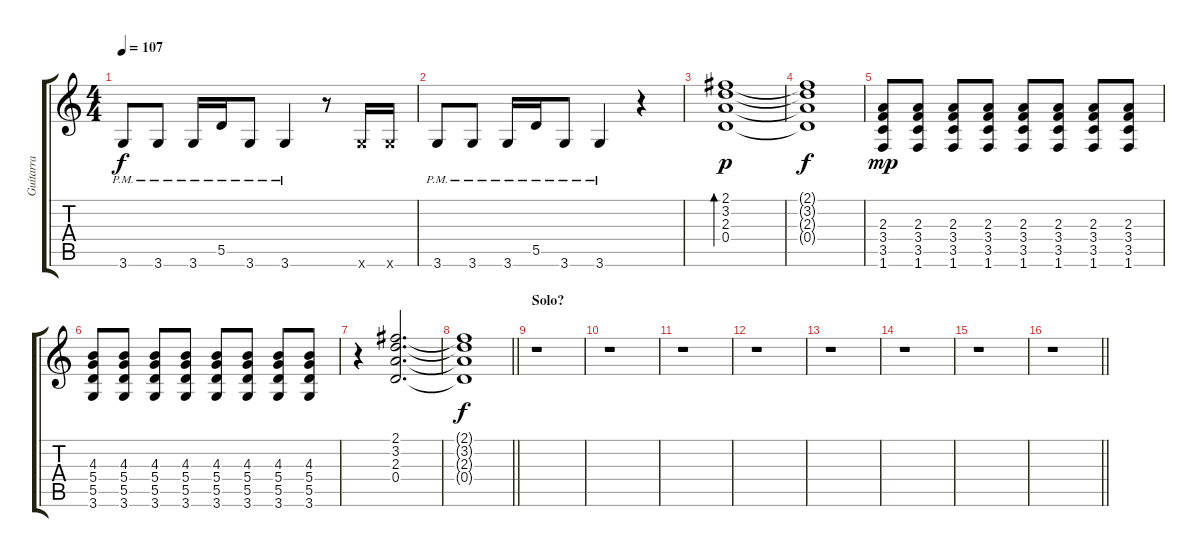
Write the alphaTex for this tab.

\track ("Guitarra" "Guitarra") {instrument acousticguitarsteel}
\staff {score tabs}
\tuning (E4 B3 G3 D3 A2 E2) {hide}
\ts (4 4)
\tempo 107
\clef g2
\ks c
3.6{pm}.8{dy f} 3.6{pm}.8 3.6{pm}.16 5.5{pm}.16 3.6{pm}.8 3.6{pm}.4 r.8 3.6{x}.16 3.6{x}.16 |
3.6{pm}.8 3.6{pm}.8 3.6{pm}.16 5.5{pm}.16 3.6{pm}.8 3.6{pm}.4 r.4 |
(2.1 3.2 2.3 0.4).1{bd 240 dy p volume 12 instrument acousticguitarsteel} |
(2.1{t} 3.2{t} 2.3{t} 0.4{t}).1{dy f} |
(2.3 3.4 3.5 1.6).8{dy mp} (2.3 3.4 3.5 1.6).8 (2.3 3.4 3.5 1.6).8 (2.3 3.4 3.5 1.6).8 (2.3 3.4 3.5 1.6).8 (2.3 3.4 3.5 1.6).8 (2.3 3.4 3.5 1.6).8 (2.3 3.4 3.5 1.6).8 |
(4.3 5.4 5.5 3.6).8 (4.3 5.4 5.5 3.6).8 (4.3 5.4 5.5 3.6).8 (4.3 5.4 5.5 3.6).8 (4.3 5.4 5.5 3.6).8 (4.3 5.4 5.5 3.6).8 (4.3 5.4 5.5 3.6).8 (4.3 5.4 5.5 3.6).8 |
r.4 (2.1 3.2 2.3 0.4).2{d} |
\barLineRight lightlight
(2.1{t} 3.2{t} 2.3{t} 0.4{t}).1{dy f} |
\section ("" "Solo?")
r.1 |
r.1 |
r.1 |
r.1 |
r.1 |
r.1 |
r.1 |
\barLineRight lightlight
r.1
